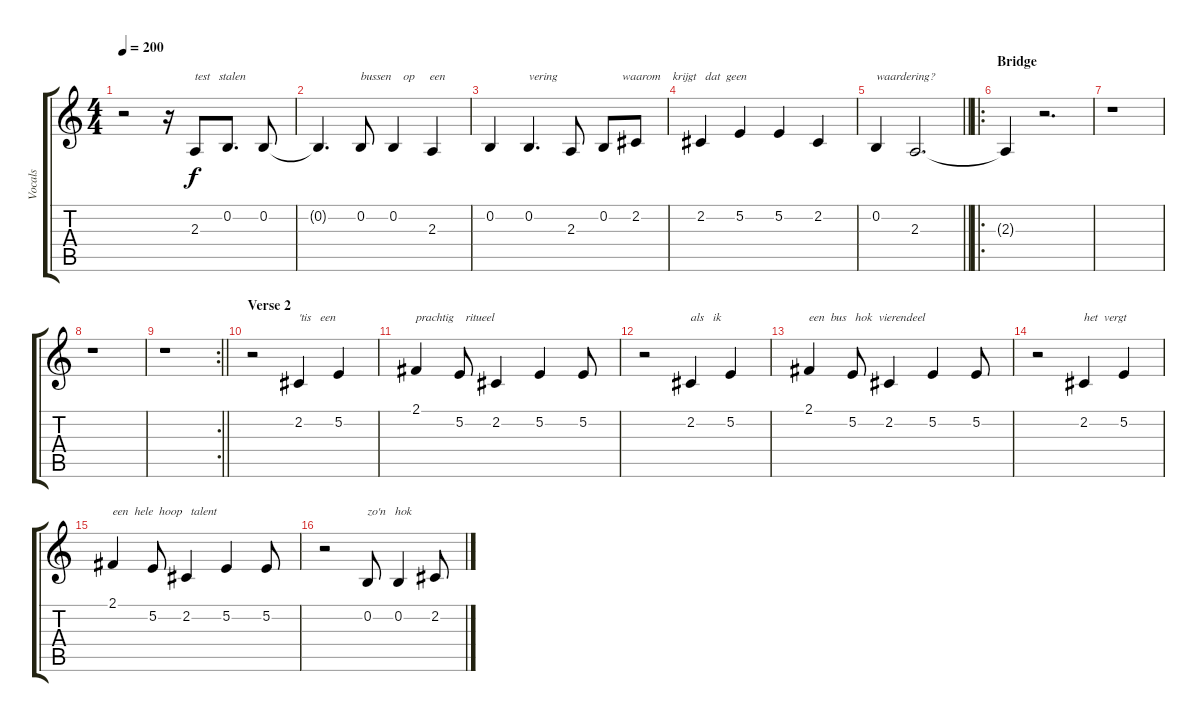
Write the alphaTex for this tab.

\track ("Vocals" "Vocals") {instrument cello}
\staff {score tabs}
\tuning (E4 B3 G3 D3 A2 E2) {hide}
\ts (4 4)
\tempo 200
\clef g2
\ks c
r.2{dy f} r.16 2.3.8{txt "test   stalen"} 0.2.8{d} 0.2.8 |
0.2{t}.4{d} 0.2.8{txt "bussen    op     een "} 0.2.4 2.3.4 |
0.2.4 0.2.4{d txt "vering"} 2.3.8{txt "                 waarom    krijgt   dat  geen"} 0.2.8 2.2.8 |
2.2.4 5.2.4 5.2.4 2.2.4 |
\barLineRight lightlight
0.2.4{txt "waardering?"} 2.3.2{d} |
\ro
\section ("" "Bridge")
2.3{t}.4 r.2{d} |
r.1 |
r.1 |
\rc 2
\barLineRight lightlight
r.1 |
\section ("" "Verse 2")
r.2 2.2.4{txt "'tis   een"} 5.2.4 |
2.1.4{txt "prachtig    ritueel"} 5.2.8 2.2.4 5.2.4 5.2.8 |
r.2 2.2.4{txt "als   ik"} 5.2.4 |
2.1.4{txt "een  bus   hok  vierendeel"} 5.2.8 2.2.4 5.2.4 5.2.8 |
r.2 2.2.4{txt "het  vergt"} 5.2.4 |
2.1.4{txt "een  hele  hoop   talent"} 5.2.8 2.2.4 5.2.4 5.2.8 |
r.2 0.2.8{txt "zo'n   hok"} 0.2.4 2.2.8
